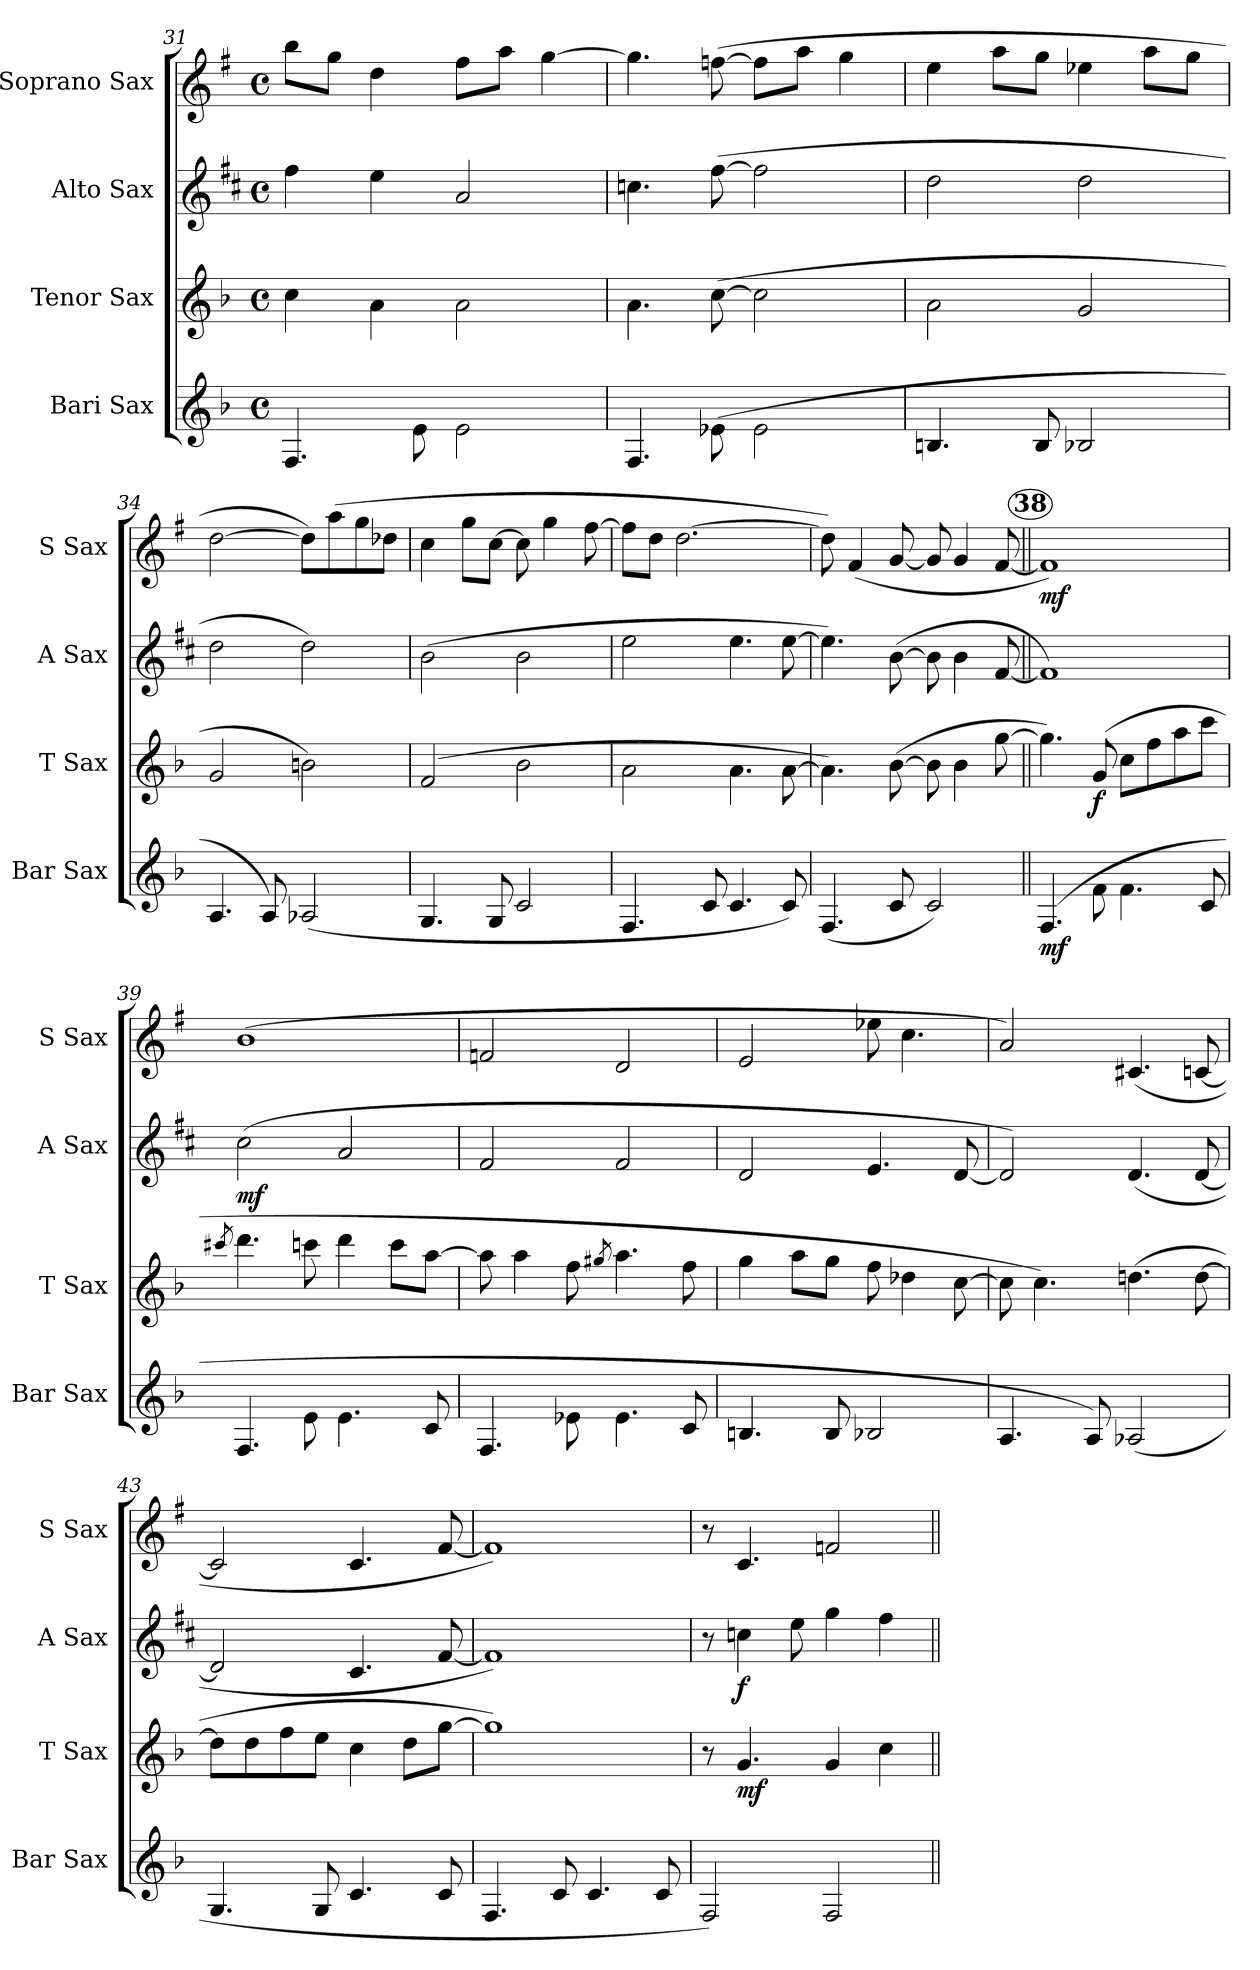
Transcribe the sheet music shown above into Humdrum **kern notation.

**kern	**dynam	**kern	**dynam	**kern	**dynam	**kern	**dynam
*part4	*part4	*part3	*part3	*part2	*part2	*part1	*part1
*staff4	*staff4	*staff3	*staff3	*staff2	*staff2	*staff1	*staff1
*I"Bari Sax	*	*I"Tenor Sax	*	*I"Alto Sax	*	*I"Soprano Sax	*
*I'Bar Sax	*	*I'T Sax	*	*I'A Sax	*	*I'S Sax	*
*clefG2	*	*clefG2	*	*clefG2	*	*clefG2	*
*ITrd12c21	*	*ITrd8c14	*	*ITrd5c9	*	*ITrd1c2	*
*k[b-]	*	*k[b-]	*	*k[b-]	*	*k[b-]	*
*F:	*	*F:	*	*F:	*	*F:	*
*M4/4	*	*M4/4	*	*M4/4	*	*M4/4	*
*met(c)	*	*met(c)	*	*met(c)	*	*met(c)	*
=31	=31	=31	=31	=31	=31	=31	=31
4.FF/	.	4c\	.	4a\	.	8aa\L	.
.	.	.	.	.	.	8ff\J	.
.	.	4A\	.	4g\	.	4cc\	.
8E\	.	.	.	.	.	.	.
2E\	.	2A\	.	2c/	.	8ee\L	.
.	.	.	.	.	.	8gg\J	.
.	.	.	.	.	.	[4ff\	.
=32	=32	=32	=32	=32	=32	=32	=32
4.FF/	.	4.A\	.	4.e-X\	.	4.ff\]	.
(>8E-X\	.	(>[8c\	.	(>[8a\	.	(>[8ee-X\	.
2E-\	.	2c\]	.	2a\]	.	8ee-\L]	.
.	.	.	.	.	.	8gg\J	.
.	.	.	.	.	.	4ff\	.
=33	=33	=33	=33	=33	=33	=33	=33
4.BBn/	.	2A\	.	2f\	.	4dd\	.
.	.	.	.	.	.	8gg\L	.
8BB/	.	.	.	.	.	8ff\J	.
2BB-X/	.	2G/	.	2f\	.	4dd-X\	.
.	.	.	.	.	.	8gg\L	.
.	.	.	.	.	.	8ff\J	.
=34	=34	=34	=34	=34	=34	=34	=34
4.AA/	.	2G/	.	2f\	.	[2cc\	.
8AA/)	.	.	.	.	.	.	.
(>2AA-X/	.	2Bn\)	.	2f\)	.	8cc\L])	.
.	.	.	.	.	.	(>8gg\	.
.	.	.	.	.	.	8ff\	.
.	.	.	.	.	.	8cc-X\J	.
=35	=35	=35	=35	=35	=35	=35	=35
4.GG/	.	(2F/	.	(>2d\	.	4b-\	.
.	.	.	.	.	.	8ff\L	.
8GG/	.	.	.	.	.	[8b-\J	.
2C/	.	2B-i\	.	2d\	.	8b-\]	.
.	.	.	.	.	.	4ff\	.
.	.	.	.	.	.	[8ee\	.
=36	=36	=36	=36	=36	=36	=36	=36
4.FF/	.	2A\	.	2g\	.	8ee\L]	.
.	.	.	.	.	.	8cc\J	.
.	.	.	.	.	.	[2.cc\	.
8C/	.	.	.	.	.	.	.
4.C/	.	4.A\	.	4.g\	.	.	.
8C/)	.	[8A\	.	[8g\	.	.	.
=37	=37	=37	=37	=37	=37	=37	=37
(>4.FF/	.	4.A\])	.	4.g\])	.	8cc\])	.
.	.	.	.	.	.	(<4e/	.
8C/	.	(>[8B-\	.	(>[8d\	.	[8f/	.
2C/)	.	8B-\]	.	8d\]	.	8f/]	.
.	.	4B-\	.	4d\	.	4f/	.
.	.	[8g\	.	[8A/	.	[8e/	.
!!LO:PB:g=z
!!LO:REH:place=s1:a:enc=circle:fs=12:t=38
=38||	=38||	=38||	=38||	=38||	=38||	=38||	=38||
!	!LO:DY:b	!	!	!	!	!	!LO:DY:b
(>4.FF/	mf	4.g\])	.	1A])	.	1e])	mf
!	!	!	!LO:DY:b	!	!	!	!
8F\	.	(>8G/	f	.	.	.	.
4.F\	.	8c\L	.	.	.	.	.
.	.	8f\	.	.	.	.	.
.	.	8a\	.	.	.	.	.
8C/	.	8cc\J	.	.	.	.	.
=39	=39	=39	=39	=39	=39	=39	=39
.	.	8qcc#X/	.	.	.	.	.
!	!	!	!	!	!LO:DY:b	!	!
4.FF/	.	4.dd\	.	(>2e\	mf	(>1a	.
8E\	.	8ccn\	.	.	.	.	.
4.E\	.	4dd\	.	2c/	.	.	.
.	.	8cc\L	.	.	.	.	.
8C/	.	[8a\J	.	.	.	.	.
=40	=40	=40	=40	=40	=40	=40	=40
4.FF/	.	8a\]	.	2A/	.	2e-X/	.
.	.	4a\	.	.	.	.	.
8E-X\	.	8f\	.	.	.	.	.
.	.	8qg#X/	.	.	.	.	.
4.E-\	.	4.a\	.	2A/	.	2c/	.
8C/	.	8f\	.	.	.	.	.
=41	=41	=41	=41	=41	=41	=41	=41
4.BBn/	.	4g\	.	2F/	.	2d/	.
.	.	8a\L	.	.	.	.	.
8BB/	.	8g\J	.	.	.	.	.
2BB-X/	.	8f\	.	4.G/	.	8dd-X\	.
.	.	4d-X\	.	.	.	4.b-\	.
.	.	[8c\	.	[8F/	.	.	.
=42	=42	=42	=42	=42	=42	=42	=42
4.AA/	.	8c\]	.	2F/])	.	2g/)	.
.	.	4.c\)	.	.	.	.	.
8AA/)	.	.	.	.	.	.	.
(2AA-X/	.	(>4.dn\	.	(<4.F/	.	(<4.Bn/	.
.	.	[8d\	.	[8F/	.	[8B-X/	.
=43	=43	=43	=43	=43	=43	=43	=43
4.GG/	.	8d\L]	.	2F/]	.	2B-/]	.
.	.	8d\	.	.	.	.	.
.	.	8f\	.	.	.	.	.
8GG/	.	8e\J	.	.	.	.	.
4.C/	.	4c\	.	4.E/	.	4.B-/	.
.	.	8d\L	.	.	.	.	.
8C/	.	[8g\J	.	[8A/	.	[8e/	.
=44	=44	=44	=44	=44	=44	=44	=44
4.FF/	.	1g])	.	1A])	.	1e])	.
8C/	.	.	.	.	.	.	.
4.C/	.	.	.	.	.	.	.
8C/	.	.	.	.	.	.	.
=45	=45	=45	=45	=45	=45	=45	=45
2FF/)	.	8r	.	8r	.	8r	.
!	!	!	!LO:DY:b	!	!LO:DY:b	!	!
.	.	4.G/	mf	4e-X\	f	4.B-/	.
.	.	.	.	8g\	.	.	.
2FF/	.	4G/	.	4b-\	.	2e-X/	.
.	.	4c\	.	4a\	.	.	.
=||	=||	=||	=||	=||	=||	=||	=||
*-	*-	*-	*-	*-	*-	*-	*-
